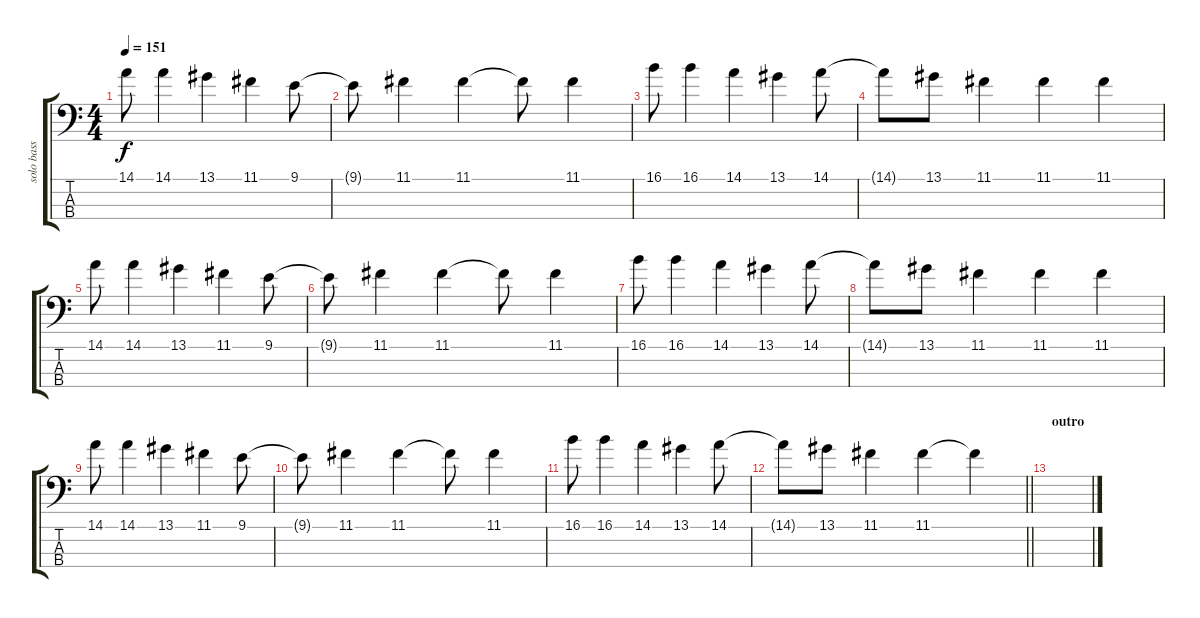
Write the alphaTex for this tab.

\track ("solo bass" "solo bass") {instrument electricguitarjazz}
\staff {score tabs}
\tuning (G2 D2 A1 E1) {hide}
\ts (4 4)
\tempo 151
\clef f4
\ks c
14.1.8{dy f} 14.1.4 13.1.4 11.1.4 9.1.8 |
9.1{t}.8 11.1.4 11.1.4 11.1{t}.8 11.1.4 |
16.1.8 16.1.4 14.1.4 13.1.4 14.1.8 |
14.1{t}.8 13.1.8 11.1.4 11.1.4 11.1.4 |
14.1.8 14.1.4 13.1.4 11.1.4 9.1.8 |
9.1{t}.8 11.1.4 11.1.4 11.1{t}.8 11.1.4 |
16.1.8 16.1.4 14.1.4 13.1.4 14.1.8 |
14.1{t}.8 13.1.8 11.1.4 11.1.4 11.1.4 |
14.1.8 14.1.4 13.1.4 11.1.4 9.1.8 |
9.1{t}.8 11.1.4 11.1.4 11.1{t}.8 11.1.4 |
16.1.8 16.1.4 14.1.4 13.1.4 14.1.8 |
\barLineRight lightlight
14.1{t}.8 13.1.8 11.1.4 11.1.4 11.1{t}.4 |
\section ("" "outro")
